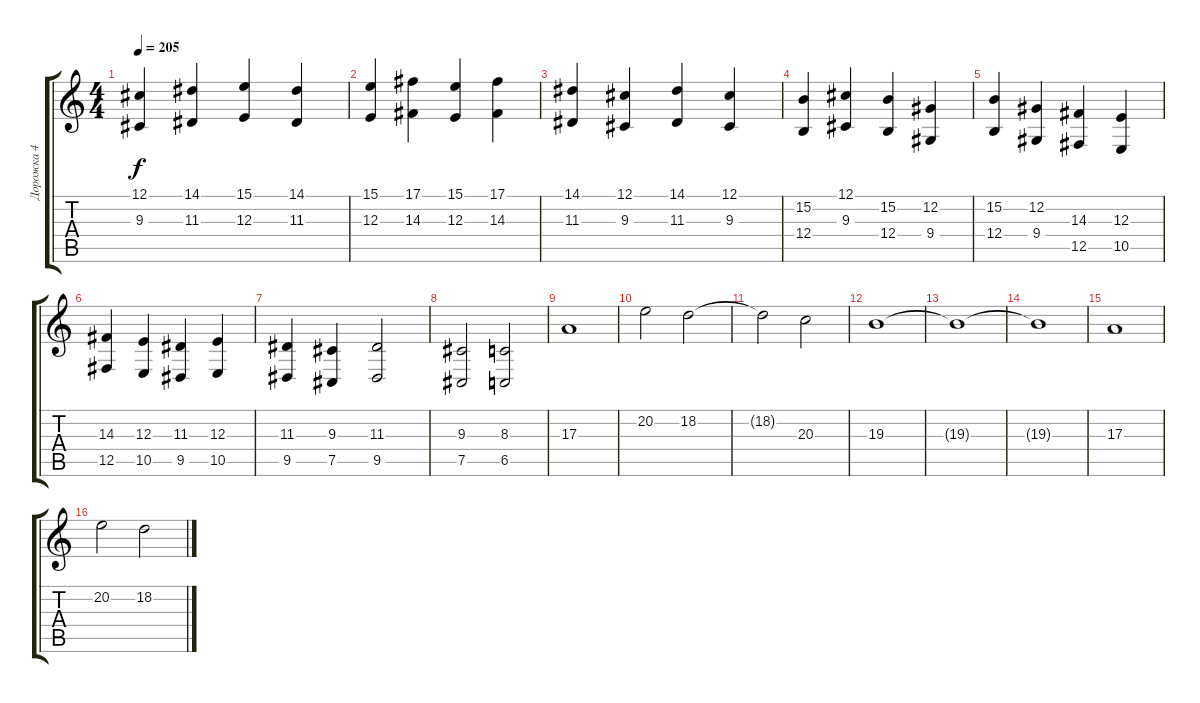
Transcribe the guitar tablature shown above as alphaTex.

\track ("Дорожка 4" "Дорожка 4") {instrument tremolostrings}
\staff {score tabs}
\tuning (Db4 Ab3 E3 B2 Gb2 Db2) {hide}
\ts (4 4)
\tempo 205
\clef g2
\ks c
(12.1 9.3).4{dy f} (14.1 11.3).4 (15.1 12.3).4 (14.1 11.3).4 |
(15.1 12.3).4 (17.1 14.3).4 (15.1 12.3).4 (17.1 14.3).4 |
(14.1 11.3).4 (12.1 9.3).4 (14.1 11.3).4 (12.1 9.3).4 |
(15.2 12.4).4 (12.1 9.3).4 (15.2 12.4).4 (12.2 9.4).4 |
(15.2 12.4).4 (12.2 9.4).4 (14.3 12.5).4 (12.3 10.5).4 |
(14.3 12.5).4 (12.3 10.5).4 (11.3 9.5).4 (12.3 10.5).4 |
(11.3 9.5).4 (9.3 7.5).4 (11.3 9.5).2 |
(9.3 7.5).2 (8.3 6.5).2 |
17.3.1 |
20.2.2 18.2.2 |
18.2{t}.2 20.3.2 |
19.3.1 |
19.3{t}.1 |
19.3{t}.1 |
17.3.1 |
20.2.2 18.2.2
